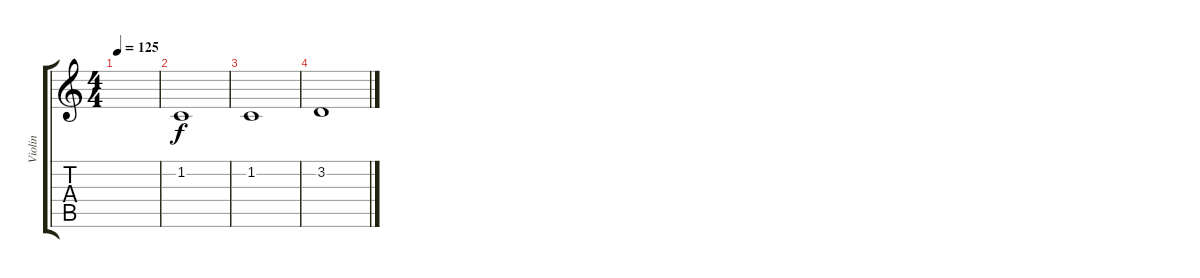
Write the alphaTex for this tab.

\track ("Violin" "Violin") {instrument violin}
\staff {score tabs}
\tuning (E4 B3 G3 D3 A2 E2) {hide}
\ts (4 4)
\tempo 125
\clef g2
\ks c
|
1.2.1 |
1.2.1 |
3.2.1
